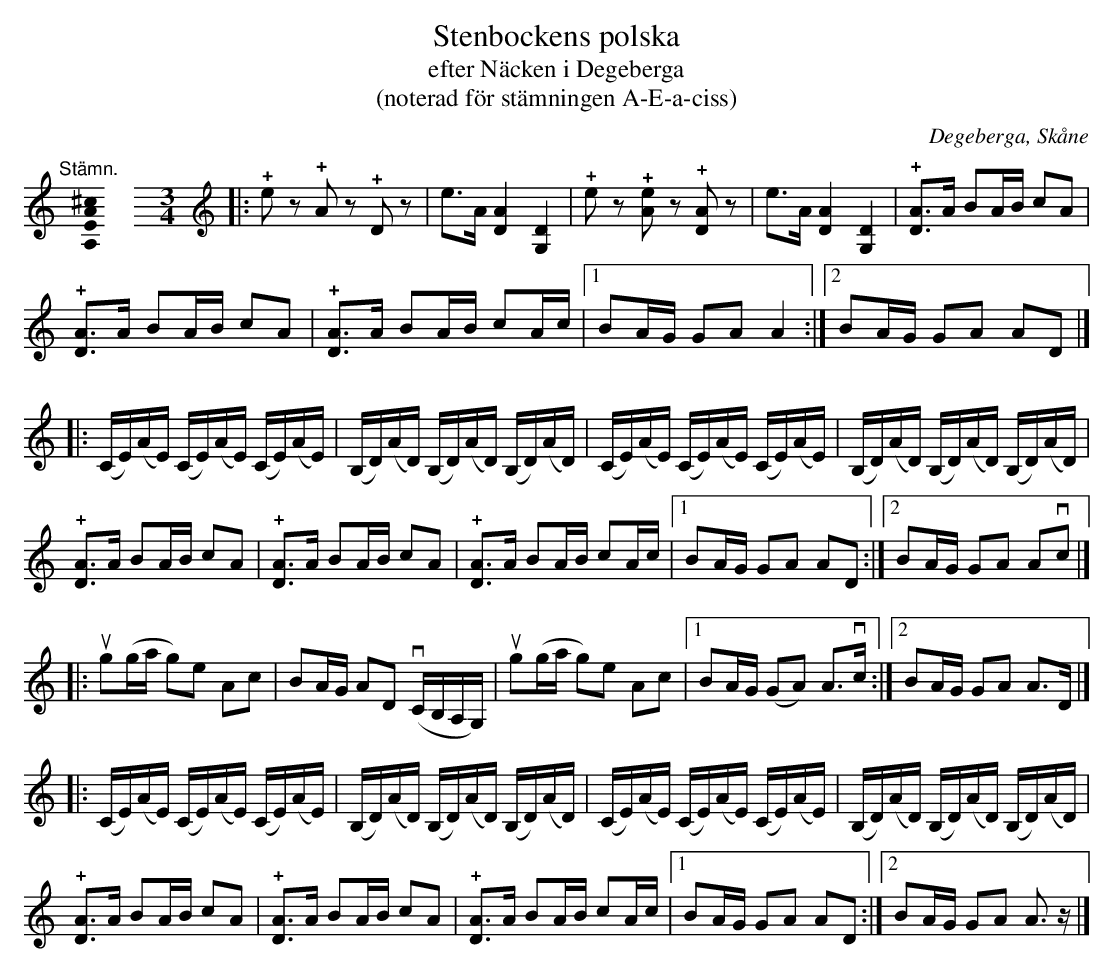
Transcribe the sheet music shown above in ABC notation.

X:1
T:Stenbockens polska
T:efter Näcken i Degeberga
T:(noterad för stämningen A-E-a-ciss)
O:Degeberga, Skåne
U:o=+open+
M:none
K:A
[K:C]
"@-20,30 Stämn."[A,EA^c]0 \
[M:3/4]\
[L:1/4]\
[K:C clef=treble]\
[L:1/8]|: !+!ez !+!Az !+!Dz | e>A [DA]2 [G,D]2 | !+!ez !+![Ae]z !+![DA]z | e>A [DA]2 [G,D]2 | !+![DA]>A BA/B/ cA |
 !+![DA]>A BA/B/ cA | !+![DA]>A BA/B/ cA/c/ |1 BA/G/ GA A2 :|2 BA/G/ GA AD |]
[L:1/16]|: (CE)(AE) (CE)(AE) (CE)(AE) | (B,D)(AD) (B,D)(AD) (B,D)(AD) | (CE)(AE) (CE)(AE) (CE)(AE) | (B,D)(AD) (B,D)(AD) (B,D)(AD) |
[L:1/8] !+![DA]>A BA/B/ cA | !+![DA]>A BA/B/ cA | !+![DA]>A BA/B/ cA/c/ |1 BA/G/ GA AD :|2 BA/G/ GA Avc |]
[L:1/8] |: ug(g/a/ g)e Ac | BA/G/ AD v(C/B,/A,/G,/) | ug(g/a/ g)e Ac |1 BA/G/ (GA) A>vc :|2 BA/G/ GA A>D |]
[L:1/16]|: (CE)(AE) (CE)(AE) (CE)(AE) | (B,D)(AD) (B,D)(AD) (B,D)(AD) | (CE)(AE) (CE)(AE) (CE)(AE) | (B,D)(AD) (B,D)(AD) (B,D)(AD) |
[L:1/8] !+![DA]>A BA/B/ cA | !+![DA]>A BA/B/ cA | !+![DA]>A BA/B/ cA/c/ |1 BA/G/ GA AD :|2 BA/G/ GA A>z |]
